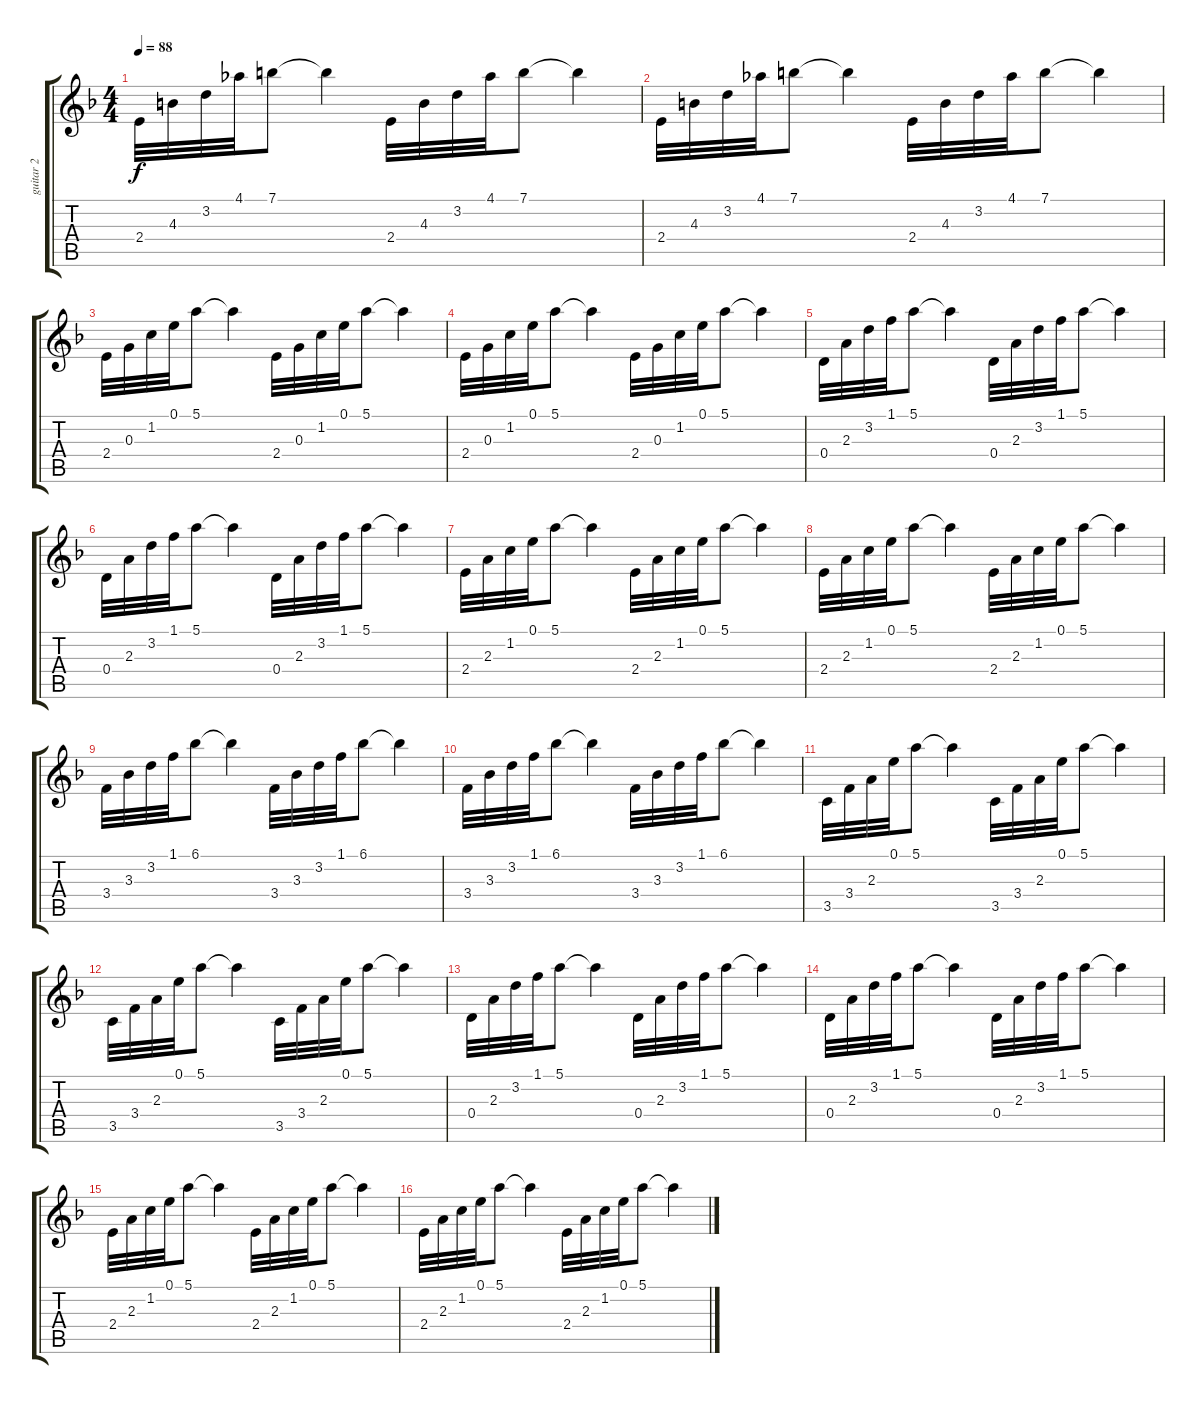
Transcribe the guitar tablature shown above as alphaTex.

\track ("guitar 2" "guitar 2") {instrument electricguitarclean}
\staff {score tabs}
\tuning (E4 B3 G3 D3 A2 E2) {hide}
\ts (4 4)
\tempo 88
\clef g2
\ks f
2.4.32{dy f} 4.3.32 3.2.32 4.1.32 7.1.8 7.1{t}.4 2.4.32 4.3.32 3.2.32 4.1.32 7.1.8 7.1{t}.4 |
2.4.32 4.3.32 3.2.32 4.1.32 7.1.8 7.1{t}.4 2.4.32 4.3.32 3.2.32 4.1.32 7.1.8 7.1{t}.4 |
2.4.32 0.3.32 1.2.32 0.1.32 5.1.8 5.1{t}.4 2.4.32 0.3.32 1.2.32 0.1.32 5.1.8 5.1{t}.4 |
2.4.32 0.3.32 1.2.32 0.1.32 5.1.8 5.1{t}.4 2.4.32 0.3.32 1.2.32 0.1.32 5.1.8 5.1{t}.4 |
0.4.32 2.3.32 3.2.32 1.1.32 5.1.8 5.1{t}.4 0.4.32 2.3.32 3.2.32 1.1.32 5.1.8 5.1{t}.4 |
0.4.32 2.3.32 3.2.32 1.1.32 5.1.8 5.1{t}.4 0.4.32 2.3.32 3.2.32 1.1.32 5.1.8 5.1{t}.4 |
2.4.32 2.3.32 1.2.32 0.1.32 5.1.8 5.1{t}.4 2.4.32 2.3.32 1.2.32 0.1.32 5.1.8 5.1{t}.4 |
2.4.32 2.3.32 1.2.32 0.1.32 5.1.8 5.1{t}.4 2.4.32 2.3.32 1.2.32 0.1.32 5.1.8 5.1{t}.4 |
3.4.32 3.3.32 3.2.32 1.1.32 6.1.8 6.1{t}.4 3.4.32 3.3.32 3.2.32 1.1.32 6.1.8 6.1{t}.4 |
3.4.32 3.3.32 3.2.32 1.1.32 6.1.8 6.1{t}.4 3.4.32 3.3.32 3.2.32 1.1.32 6.1.8 6.1{t}.4 |
3.5.32 3.4.32 2.3.32 0.1.32 5.1.8 5.1{t}.4 3.5.32 3.4.32 2.3.32 0.1.32 5.1.8 5.1{t}.4 |
3.5.32 3.4.32 2.3.32 0.1.32 5.1.8 5.1{t}.4 3.5.32 3.4.32 2.3.32 0.1.32 5.1.8 5.1{t}.4 |
0.4.32 2.3.32 3.2.32 1.1.32 5.1.8 5.1{t}.4 0.4.32 2.3.32 3.2.32 1.1.32 5.1.8 5.1{t}.4 |
0.4.32 2.3.32 3.2.32 1.1.32 5.1.8 5.1{t}.4 0.4.32 2.3.32 3.2.32 1.1.32 5.1.8 5.1{t}.4 |
2.4.32 2.3.32 1.2.32 0.1.32 5.1.8 5.1{t}.4 2.4.32 2.3.32 1.2.32 0.1.32 5.1.8 5.1{t}.4 |
2.4.32 2.3.32 1.2.32 0.1.32 5.1.8 5.1{t}.4 2.4.32 2.3.32 1.2.32 0.1.32 5.1.8 5.1{t}.4
